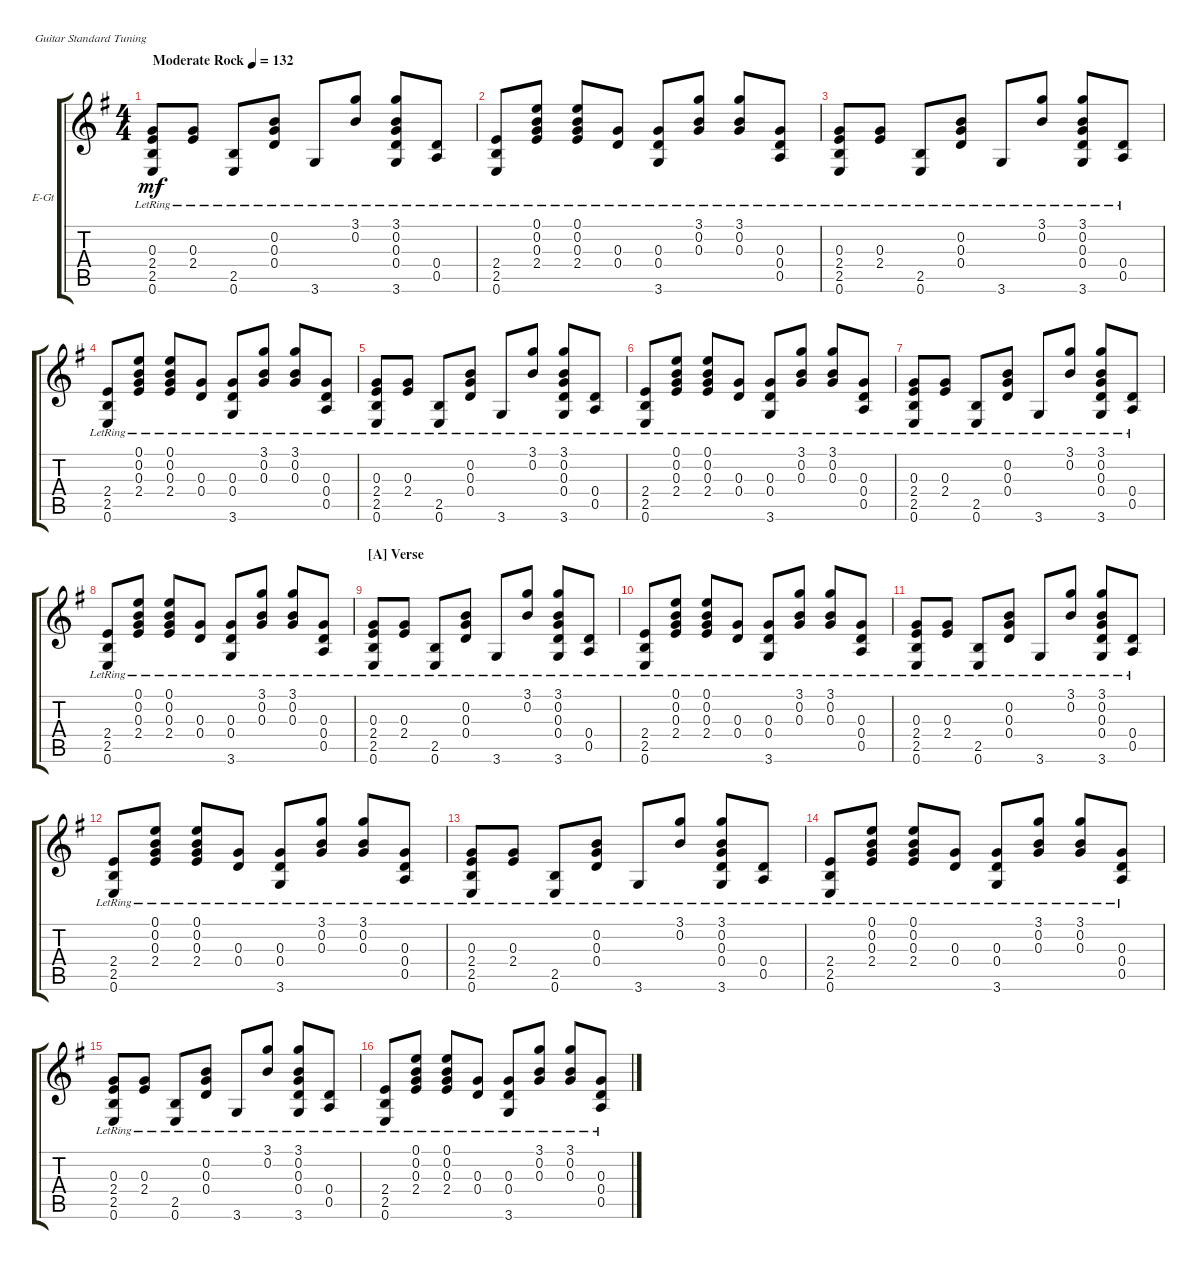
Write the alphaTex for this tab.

\defaultSystemsLayout 4
\bracketExtendMode groupsimilarinstruments
\firstSystemTrackNameOrientation horizontal
\otherSystemsTrackNameOrientation horizontal
\track ("Electric Guitar" "E-Gt") {instrument electricguitarclean}
\staff {score tabs}
\tuning (E4 B3 G3 D3 A2 E2)
\ts (4 4)
\tempo (132 "Moderate Rock")
\clef g2
\ks g
(0.6{lr} 2.5{lr} 2.4{lr} 0.3{lr}).8{dy mf instrument electricguitarclean} (2.4{lr} 0.3{lr}).8 (0.6{lr} 2.5{lr}).8 (0.4{lr} 0.3{lr} 0.2{lr}).8 3.6{lr}.8 (3.1{lr} 0.2{lr}).8 (3.6{lr} 0.2{lr} 0.3{lr} 0.4{lr} 3.1{lr}).8 (0.5{lr} 0.4{lr}).8 |
(0.6{lr} 2.5{lr} 2.4{lr}).8 (2.4{lr} 0.3{lr} 0.2{lr} 0.1{lr}).8 (0.1{lr} 0.2{lr} 0.3{lr} 2.4{lr}).8 (0.3{lr} 0.4{lr}).8 (3.6{lr} 0.4{lr} 0.3{lr}).8 (0.2{lr} 0.3{lr} 3.1{lr}).8 (0.2{lr} 0.3{lr} 3.1{lr}).8 (0.5{lr} 0.4{lr} 0.3{lr}).8 |
(0.6{lr} 2.5{lr} 2.4{lr} 0.3{lr}).8 (2.4{lr} 0.3{lr}).8 (0.6{lr} 2.5{lr}).8 (0.4{lr} 0.3{lr} 0.2{lr}).8 3.6{lr}.8 (3.1{lr} 0.2{lr}).8 (3.6{lr} 0.2{lr} 0.3{lr} 0.4{lr} 3.1{lr}).8 (0.5{lr} 0.4{lr}).8 |
(0.6{lr} 2.5{lr} 2.4{lr}).8 (2.4{lr} 0.3{lr} 0.2{lr} 0.1{lr}).8 (0.1{lr} 0.2{lr} 0.3{lr} 2.4{lr}).8 (0.3{lr} 0.4{lr}).8 (3.6{lr} 0.4{lr} 0.3{lr}).8 (0.2{lr} 0.3{lr} 3.1{lr}).8 (0.2{lr} 0.3{lr} 3.1{lr}).8 (0.5{lr} 0.4{lr} 0.3{lr}).8 |
(0.6{lr} 2.5{lr} 2.4{lr} 0.3{lr}).8 (2.4{lr} 0.3{lr}).8 (0.6{lr} 2.5{lr}).8 (0.4{lr} 0.3{lr} 0.2{lr}).8 3.6{lr}.8 (3.1{lr} 0.2{lr}).8 (3.6{lr} 0.2{lr} 0.3{lr} 0.4{lr} 3.1{lr}).8 (0.5{lr} 0.4{lr}).8 |
(0.6{lr} 2.5{lr} 2.4{lr}).8 (2.4{lr} 0.3{lr} 0.2{lr} 0.1{lr}).8 (0.1{lr} 0.2{lr} 0.3{lr} 2.4{lr}).8 (0.3{lr} 0.4{lr}).8 (3.6{lr} 0.4{lr} 0.3{lr}).8 (0.2{lr} 0.3{lr} 3.1{lr}).8 (0.2{lr} 0.3{lr} 3.1{lr}).8 (0.5{lr} 0.4{lr} 0.3{lr}).8 |
(0.6{lr} 2.5{lr} 2.4{lr} 0.3{lr}).8 (2.4{lr} 0.3{lr}).8 (0.6{lr} 2.5{lr}).8 (0.4{lr} 0.3{lr} 0.2{lr}).8 3.6{lr}.8 (3.1{lr} 0.2{lr}).8 (3.6{lr} 0.2{lr} 0.3{lr} 0.4{lr} 3.1{lr}).8 (0.5{lr} 0.4{lr}).8 |
(0.6{lr} 2.5{lr} 2.4{lr}).8 (2.4{lr} 0.3{lr} 0.2{lr} 0.1{lr}).8 (0.1{lr} 0.2{lr} 0.3{lr} 2.4{lr}).8 (0.3{lr} 0.4{lr}).8 (3.6{lr} 0.4{lr} 0.3{lr}).8 (0.2{lr} 0.3{lr} 3.1{lr}).8 (0.2{lr} 0.3{lr} 3.1{lr}).8 (0.5{lr} 0.4{lr} 0.3{lr}).8 |
\section ("A" "Verse")
(0.6{lr} 2.5{lr} 2.4{lr} 0.3{lr}).8 (2.4{lr} 0.3{lr}).8 (0.6{lr} 2.5{lr}).8 (0.4{lr} 0.3{lr} 0.2{lr}).8 3.6{lr}.8 (3.1{lr} 0.2{lr}).8 (3.6{lr} 0.2{lr} 0.3{lr} 0.4{lr} 3.1{lr}).8 (0.5{lr} 0.4{lr}).8 |
(0.6{lr} 2.5{lr} 2.4{lr}).8 (2.4{lr} 0.3{lr} 0.2{lr} 0.1{lr}).8 (0.1{lr} 0.2{lr} 0.3{lr} 2.4{lr}).8 (0.3{lr} 0.4{lr}).8 (3.6{lr} 0.4{lr} 0.3{lr}).8 (0.2{lr} 0.3{lr} 3.1{lr}).8 (0.2{lr} 0.3{lr} 3.1{lr}).8 (0.5{lr} 0.4{lr} 0.3{lr}).8 |
(0.6{lr} 2.5{lr} 2.4{lr} 0.3{lr}).8 (2.4{lr} 0.3{lr}).8 (0.6{lr} 2.5{lr}).8 (0.4{lr} 0.3{lr} 0.2{lr}).8 3.6{lr}.8 (3.1{lr} 0.2{lr}).8 (3.6{lr} 0.2{lr} 0.3{lr} 0.4{lr} 3.1{lr}).8 (0.5{lr} 0.4{lr}).8 |
(0.6{lr} 2.5{lr} 2.4{lr}).8 (2.4{lr} 0.3{lr} 0.2{lr} 0.1{lr}).8 (0.1{lr} 0.2{lr} 0.3{lr} 2.4{lr}).8 (0.3{lr} 0.4{lr}).8 (3.6{lr} 0.4{lr} 0.3{lr}).8 (0.2{lr} 0.3{lr} 3.1{lr}).8 (0.2{lr} 0.3{lr} 3.1{lr}).8 (0.5{lr} 0.4{lr} 0.3{lr}).8 |
(0.6{lr} 2.5{lr} 2.4{lr} 0.3{lr}).8 (2.4{lr} 0.3{lr}).8 (0.6{lr} 2.5{lr}).8 (0.4{lr} 0.3{lr} 0.2{lr}).8 3.6{lr}.8 (3.1{lr} 0.2{lr}).8 (3.6{lr} 0.2{lr} 0.3{lr} 0.4{lr} 3.1{lr}).8 (0.5{lr} 0.4{lr}).8 |
(0.6{lr} 2.5{lr} 2.4{lr}).8 (2.4{lr} 0.3{lr} 0.2{lr} 0.1{lr}).8 (0.1{lr} 0.2{lr} 0.3{lr} 2.4{lr}).8 (0.3{lr} 0.4{lr}).8 (3.6{lr} 0.4{lr} 0.3{lr}).8 (0.2{lr} 0.3{lr} 3.1{lr}).8 (0.2{lr} 0.3{lr} 3.1{lr}).8 (0.5{lr} 0.4{lr} 0.3{lr}).8 |
(0.6{lr} 2.5{lr} 2.4{lr} 0.3{lr}).8 (2.4{lr} 0.3{lr}).8 (0.6{lr} 2.5{lr}).8 (0.4{lr} 0.3{lr} 0.2{lr}).8 3.6{lr}.8 (3.1{lr} 0.2{lr}).8 (3.6{lr} 0.2{lr} 0.3{lr} 0.4{lr} 3.1{lr}).8 (0.5{lr} 0.4{lr}).8 |
(0.6{lr} 2.5{lr} 2.4{lr}).8 (2.4{lr} 0.3{lr} 0.2{lr} 0.1{lr}).8 (0.1{lr} 0.2{lr} 0.3{lr} 2.4{lr}).8 (0.3{lr} 0.4{lr}).8 (3.6{lr} 0.4{lr} 0.3{lr}).8 (0.2{lr} 0.3{lr} 3.1{lr}).8 (0.2{lr} 0.3{lr} 3.1{lr}).8 (0.5{lr} 0.4{lr} 0.3{lr}).8
